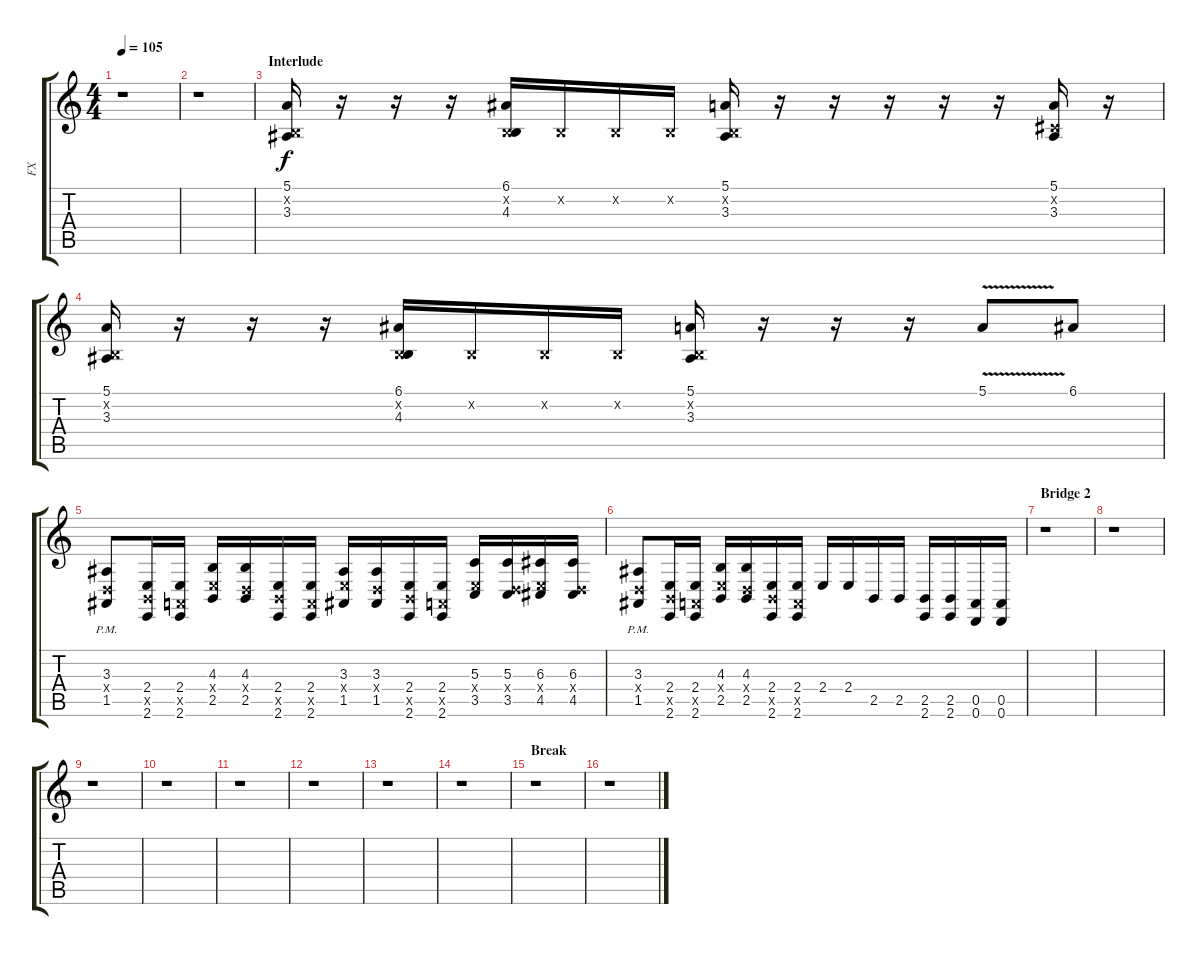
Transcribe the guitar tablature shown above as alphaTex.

\track ("FX" "FX") {instrument lead1square}
\staff {score tabs}
\tuning (E4 B3 G3 D3 A2 D2) {hide}
\ts (4 4)
\tempo 105
\clef g2
\ks c
r.1{dy f} |
r.1 |
\section ("" "Interlude")
(5.1 0.2{x} 3.3).16 r.16 r.16 r.16 (6.1 0.2{x} 4.3).16 0.2{x}.16 0.2{x}.16 0.2{x}.16 (5.1 0.2{x} 3.3).16 r.16 r.16 r.16 r.16 r.16 (5.1 2.2{x} 3.3).16 r.16 |
(5.1 0.2{x} 3.3).16 r.16 r.16 r.16 (6.1 0.2{x} 4.3).16 0.2{x}.16 0.2{x}.16 0.2{x}.16 (5.1 0.2{x} 3.3).16 r.16 r.16 r.16 5.1{v}.8 6.1.8 |
(3.3{pm} 0.4{x} 1.5{pm}).8 (2.4 2.5{x} 2.6).16 (2.4 0.5{x} 2.6).16 (4.3 2.4{x} 2.5).16 (4.3 0.4{x} 2.5).16 (2.4 2.5{x} 2.6).16 (2.4 0.5{x} 2.6).16 (3.3 2.4{x} 1.5).16 (3.3 0.4{x} 1.5).16 (2.4 2.5{x} 2.6).16 (2.4 0.5{x} 2.6).16 (5.3 2.4{x} 3.5).16 (5.3 0.4{x} 3.5).16 (6.3 2.4{x} 4.5).16 (6.3 0.4{x} 4.5).16 |
(3.3{pm} 0.4{x} 1.5{pm}).8 (2.4 2.5{x} 2.6).16 (2.4 0.5{x} 2.6).16 (4.3 2.4{x} 2.5).16 (4.3 0.4{x} 2.5).16 (2.4 2.5{x} 2.6).16 (2.4 0.5{x} 2.6).16 2.4.16 2.4.16 2.5.16 2.5.16 (2.5 2.6).16 (2.5 2.6).16 (0.5 0.6).16 (0.5 0.6).16 |
\section ("" "Bridge 2")
r.1 |
r.1 |
r.1 |
r.1 |
r.1 |
r.1 |
r.1 |
r.1 |
\section ("" "Break")
r.1 |
r.1
